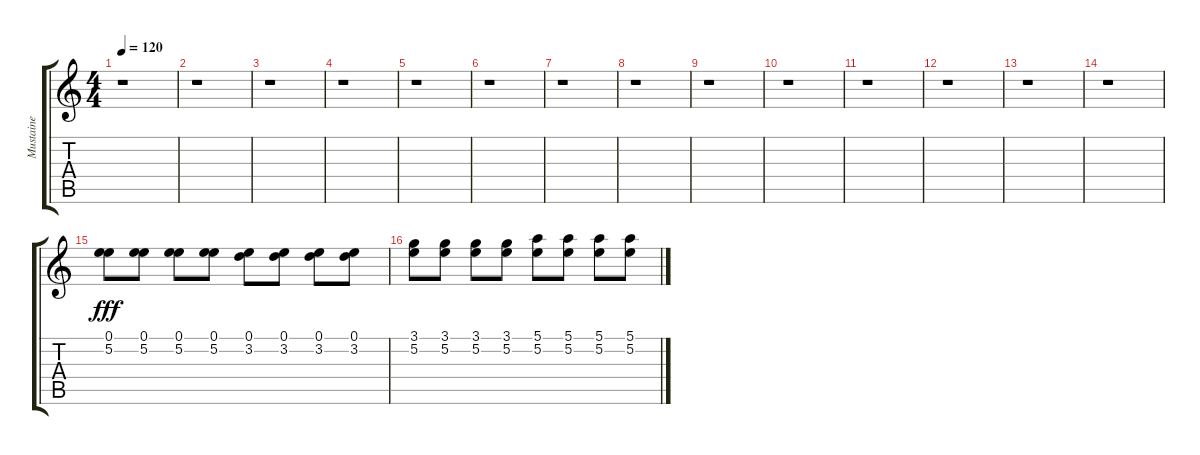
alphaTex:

\track ("Mustaine" "Mustaine") {instrument overdrivenguitar}
\staff {score tabs}
\tuning (E4 B3 G3 D3 A2 E2) {hide}
\ts (4 4)
\tempo 120
\clef g2
\ks c
r.1{dy fff} |
r.1 |
r.1 |
r.1 |
r.1 |
r.1 |
r.1 |
r.1 |
r.1 |
r.1 |
r.1 |
r.1 |
r.1 |
r.1 |
(0.1 5.2).8 (0.1 5.2).8 (0.1 5.2).8 (0.1 5.2).8 (0.1 3.2).8 (0.1 3.2).8 (0.1 3.2).8 (0.1 3.2).8 |
(3.1 5.2).8 (3.1 5.2).8 (3.1 5.2).8 (3.1 5.2).8 (5.1 5.2).8 (5.1 5.2).8 (5.1 5.2).8 (5.1 5.2).8
